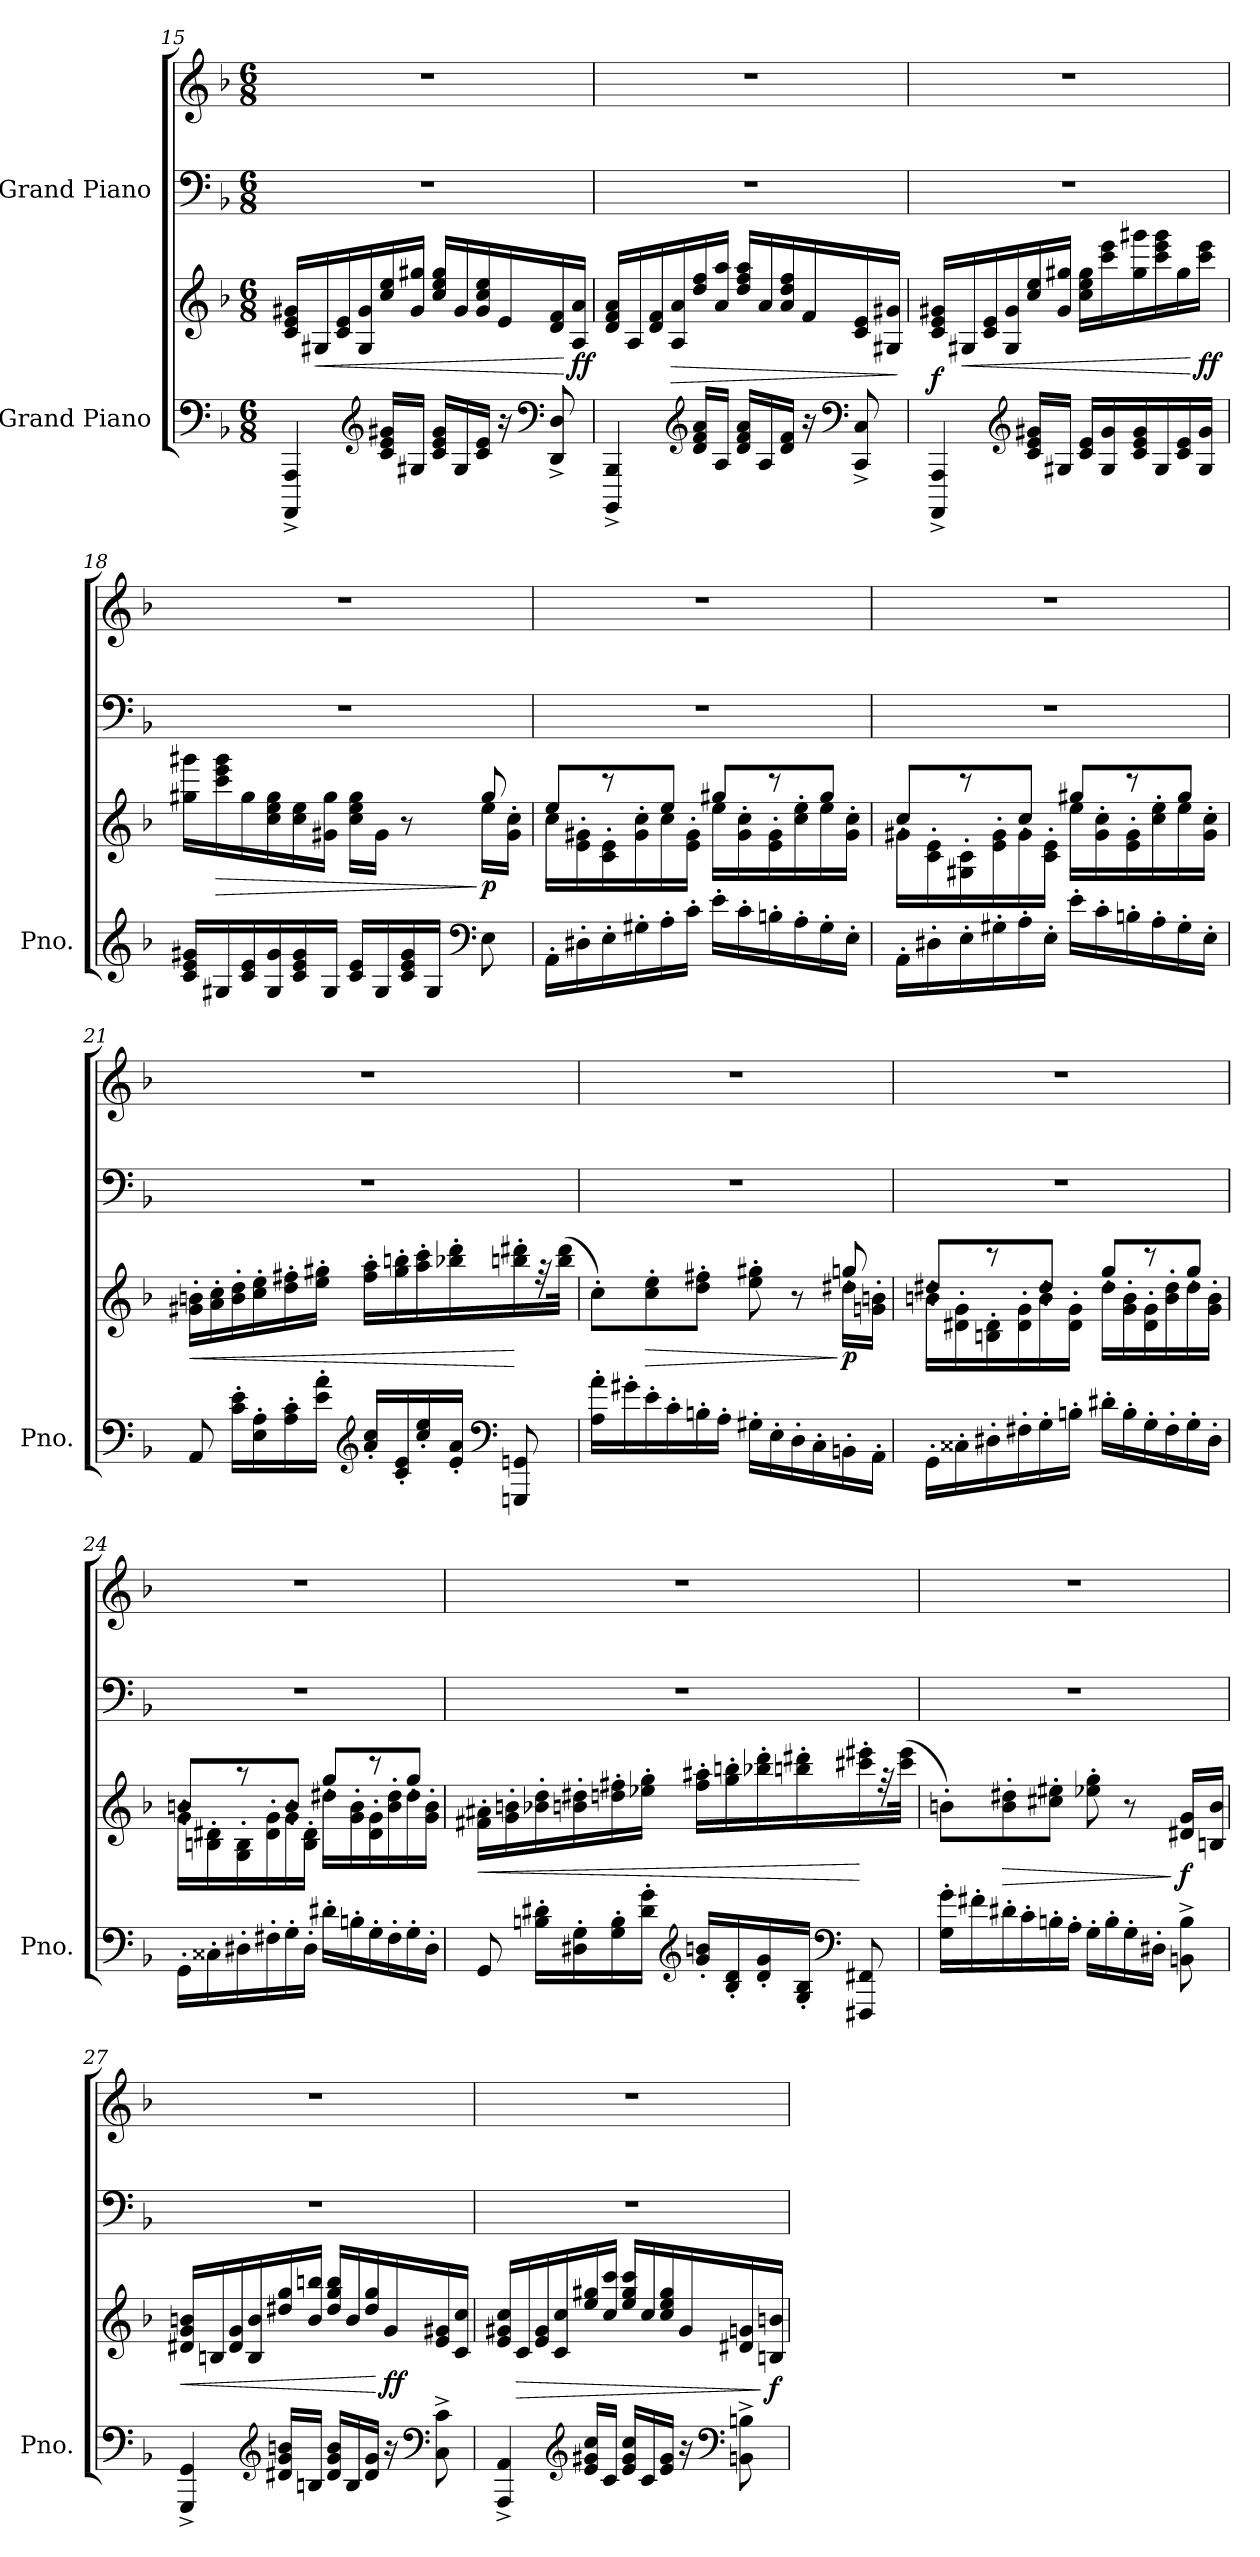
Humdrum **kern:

**kern	**kern	**dynam	**kern	**kern
*part2	*part2	*part2	*part1	*part1
*staff4	*staff3	*staff3/4	*staff2	*staff1
*I"Grand Piano	*	*	*I"Grand Piano	*
*I'Pno.	*	*	*	*
!!LO:LB:g=z
*clefF4	*clefG2	*	*clefF4	*clefG2
*k[b-]	*k[b-]	*	*k[b-]	*k[b-]
*M6/8	*M6/8	*	*M6/8	*M6/8
=15	=15	=15	=15	=15
4AAAA/^ 4AAA/^	16c/ 16e/ 16g#X/LL	.	2.r	2.r
!	!	!LO:HP:b	!	!
.	16G#X/	<	.	.
.	16c/ 16e/	.	.	.
.	16G#/ 16g#/	.	.	.
*clefG2	*	*	*	*
16c/ 16e/ 16g#X/LL	16cc/ 16ee/	.	.	.
16G#X/JJ	16g#/ 16gg#X/JJ	.	.	.
16c/ 16e/ 16g#/LL	16cc/ 16ee/ 16gg#/LL	.	.	.
16G#/	16g#/	.	.	.
16c/ 16e/JJ	16g#/ 16cc/ 16ee/	.	.	.
16r	16e/	.	.	.
*clefF4	*	*	*	*
8DD/^ 8D/^	16d/ 16f/	.	.	.
!	!	!LO:DY:n=1:b	!	!
.	16A/ 16a/JJ	[ ff	.	.
=16	=16	=16	=16	=16
4BBBB-/^ 4BBB-/^	16d/ 16f/ 16a/LL	.	2.r	2.r
.	16A/	.	.	.
.	16d/ 16f/	.	.	.
!	!	!LO:HP:b	!	!
.	16A/ 16a/	>	.	.
*clefG2	*	*	*	*
16d/ 16f/ 16a/LL	16dd/ 16ff/	.	.	.
16A/JJ	16a/ 16aa/JJ	.	.	.
16d/ 16f/ 16a/LL	16dd/ 16ff/ 16aa/LL	.	.	.
16A/	16a/	.	.	.
16d/ 16f/JJ	16a/ 16dd/ 16ff/	.	.	.
16r	16f/	.	.	.
*clefF4	*	*	*	*
8CC/^ 8C/^	16c/ 16e/	.	.	.
.	16G#X/ 16g#X/JJ	.	.	.
.	.	]	.	.
!!LO:PB:g=z
=17	=17	=17	=17	=17
!	!	!LO:DY:b	!	!
4AAAA/^ 4AAA/^	16c/ 16e/ 16g#X/LL	f	2.r	2.r
!	!	!LO:HP:b	!	!
.	16G#X/	<	.	.
.	16c/ 16e/	.	.	.
.	16G#/ 16g#/	.	.	.
*clefG2	*	*	*	*
16c/ 16e/ 16g#X/LL	16cc/ 16ee/	.	.	.
16G#X/JJ	16g#/ 16gg#X/JJ	.	.	.
16c/ 16e/LL	16cc\ 16ee\ 16gg#\LL	.	.	.
16G#/ 16g#/	16ccc\ 16eee\	.	.	.
16c/ 16e/ 16g#/	16gg#\ 16ggg#X\	.	.	.
16G#/	16ccc\ 16eee\ 16ggg#\	.	.	.
16c/ 16e/	16gg#\	.	.	.
!	!	!LO:DY:n=1:b	!	!
16G#/ 16g#/JJ	16ccc\ 16eee\JJ	[ ff	.	.
=18	=18	=18	=18	=18
*	*^	*	*	*
16c/ 16e/ 16g#X/LL	16gg#X\ 16ggg#X\LL	8ryy	.	2.r	2.r
!	!	!	!LO:HP:b	!	!
16G#X/	16ccc\ 16eee\ 16ggg#\	.	>	.	.
*	*v	*v	*	*	*
16c/ 16e/	16gg#\	.	.	.
16G#/ 16g#/	16cc\ 16ee\ 16gg#\	.	.	.
16c/ 16e/ 16g#/	16cc\ 16ee\	.	.	.
16G#/JJ	16g#X\ 16gg#\JJ	.	.	.
16c/ 16e/LL	16cc\ 16ee\ 16gg#\LL	.	.	.
16G#/	16g#\JJ	.	.	.
16c/ 16e/ 16g#/	8r	.	.	.
16G#/JJ	.	.	.	.
*clefF4	*	*	*	*
*	*^	*	*	*
!	!	!	!LO:DY:n=1:b	!	!
8E\	16ee'\LL	8gg#'/	] p	.	.
.	16g#\' 16cc\'JJ	.	.	.	.
!!LO:LB:g=z
=19	=19	=19	=19	=19	=19
16AA'\LL	16cc'\LL	8ee'/L	.	2.r	2.r
16D#X'\	16e\' 16g#X\'	.	.	.	.
16E'\	16c\' 16e\'	8rccc	.	.	.
16G#X'\	16g#\' 16cc\'	.	.	.	.
16A'\	16cc'\	8ee'/J	.	.	.
16c'\JJ	16e\' 16g#\'JJ	.	.	.	.
16e'\LL	16ee'\LL	8gg#X'/L	.	.	.
16c'\	16g#\' 16cc\'	.	.	.	.
16Bn'\	16e\' 16g#\'	8rccc	.	.	.
16A'\	16cc\' 16ee\'	.	.	.	.
16G#'\	16ee'\	8gg#'/J	.	.	.
16E'\JJ	16g#\' 16cc\'JJ	.	.	.	.
=20	=20	=20	=20	=20	=20
16AA'\LL	16g#X'\LL	8cc'/L	.	2.r	2.r
16D#X'\	16c\' 16e\'	.	.	.	.
16E'\	16G#X\' 16c\'	8rccc	.	.	.
16G#X'\	16e\' 16g#\'	.	.	.	.
16A'\	16g#'\	8cc'/J	.	.	.
16E'\JJ	16c\' 16e\'JJ	.	.	.	.
16e'\LL	16ee'\LL	8gg#X'/L	.	.	.
16c'\	16g#\' 16cc\'	.	.	.	.
16Bn'\	16e\' 16g#\'	8rccc	.	.	.
16A'\	16cc\' 16ee\'	.	.	.	.
16G#'\	16ee'\	8gg#'/J	.	.	.
16E'\JJ	16g#\' 16cc\'JJ	.	.	.	.
*	*v	*v	*	*	*
!!LO:LB:g=z
=21	=21	=21	=21	=21
!	!	!LO:HP:b	!	!
8AA/	16g#X\' 16bn\'LL	<	2.r	2.r
.	16a\' 16cc\'	.	.	.
16c\' 16e\'LL	16b\' 16dd\'	.	.	.
16E\' 16A\'	16cc\' 16ee\'	.	.	.
16A\' 16c\'	16dd\' 16ff#X\'	.	.	.
16e\' 16a\'JJ	16ee\' 16gg#X\'JJ	.	.	.
*clefG2	*	*	*	*
16a/' 16cc/'LL	16ff#\' 16aa\'LL	.	.	.
16c/' 16e/'	16gg#\' 16bbn\'	.	.	.
16cc/' 16ee/'	16aa\' 16ccc\'	.	.	.
16e/' 16a/'JJ	16bb-X\' 16ddd\'	.	.	.
*clefF4	*	*	*	*
!	!	!LO:DY:n=1:b	!	!
8GGGn/ 8GGn/	16bbn\' 16ddd#X\'	[ other-dynamics	.	.
.	32rff	.	.	.
.	(>32bb\ 32ddd#\JJk	.	.	.
!!LO:LB:g=z
=22	=22	=22	=22	=22
*	*^	*	*	*
16A\' 16a\'LL	8cc'\L)	8ryy	.	2.r	2.r
16g#X'\	.	.	.	.	.
*	*v	*v	*	*	*
!	!	!LO:HP:b	!	!
16e'\	8cc\' 8ee\'	>	.	.
16c'\	.	.	.	.
16Bn'\	8dd\' 8ff#X\'J	.	.	.
16A'\JJ	.	.	.	.
16G#X'\LL	8ee\' 8gg#X\'	.	.	.
16E'\	.	.	.	.
16D'\	8r	.	.	.
16C'\	.	.	.	.
*	*^	*	*	*
!	!	!	!LO:DY:n=1:b	!	!
16BBn'\	16dd#X'\LL	8ggn'/	] p	.	.
16AA'\JJ	16gn\' 16bn\'JJ	.	.	.	.
=23	=23	=23	=23	=23	=23
16GG'\LL	16bn'\LL	8dd#X'/L	.	2.r	2.r
16C##X'\	16d#X\' 16g\'	.	.	.	.
16D#X'\	16Bn\' 16d#\'	8rccc	.	.	.
16F#X'\	16d#\' 16g\'	.	.	.	.
16G'\	16b'\	8dd#'/J	.	.	.
16Bn'\JJ	16d#\' 16g\'JJ	.	.	.	.
16d#X'\LL	16dd#'\LL	8gg'/L	.	.	.
16B'\	16g\' 16b\'	.	.	.	.
16G'\	16d#\' 16g\'	8rccc	.	.	.
16F#'\	16b\' 16dd#\'	.	.	.	.
16G'\	16dd#'\	8gg'/J	.	.	.
16D#'\JJ	16g\' 16b\'JJ	.	.	.	.
!!LO:PB:g=z
=24	=24	=24	=24	=24	=24
16GG'\LL	16g'\LL	8bn'/L	.	2.r	2.r
16C##X'\	16Bn\' 16d#X\'	.	.	.	.
16D#X'\	16G\' 16B\'	8raa	.	.	.
16F#X'\	16d#\' 16g\'	.	.	.	.
16G'\	16g'\	8b'/J	.	.	.
16D#'\JJ	16B\' 16d#\'JJ	.	.	.	.
16d#X'\LL	16dd#X'\LL	8gg'/L	.	.	.
16Bn'\	16g\' 16b\'	.	.	.	.
16G'\	16d#\' 16g\'	8rccc	.	.	.
16F#'\	16b\' 16dd#\'	.	.	.	.
16G'\	16dd#'\	8gg'/J	.	.	.
16D#'\JJ	16g\' 16b\'JJ	.	.	.	.
*	*v	*v	*	*	*
!!LO:LB:g=z
=25	=25	=25	=25	=25
!	!	!LO:HP:b	!	!
8GG/	16f#X\' 16a#X\'LL	<	2.r	2.r
.	16g\' 16bn\'	.	.	.
16Bn\' 16d#X\'LL	16b-X\' 16dd\'	.	.	.
16D#X\' 16G\'	16bn\' 16dd#X\'	.	.	.
16G\' 16B\'	16ddn\' 16ff#X\'	.	.	.
16d#\' 16g\'JJ	16ee-X\' 16gg\'JJ	.	.	.
*clefG2	*	*	*	*
16g/' 16bn/'LL	16ff#\' 16aa#X\'LL	.	.	.
16B/' 16d#/'	16gg\' 16bbn\'	.	.	.
16d#/' 16g/'	16bb-X\' 16ddd\'	.	.	.
16G/' 16B/'JJ	16bbn\' 16ddd#X\'	.	.	.
*clefF4	*	*	*	*
!	!	!LO:DY:n=1:b	!	!
8FFF#X/ 8FF#X/	16ccc#X\' 16eee#X\'	[ other-dynamics	.	.
.	32rff	.	.	.
.	(>32ccc#\ 32eee#\JJk	.	.	.
!!LO:LB:g=z
=26	=26	=26	=26	=26
16G\' 16g\'LL	8bn'\L)	.	2.r	2.r
16f#X'\	.	.	.	.
!	!	!LO:HP:b	!	!
16d#X'\	8b\' 8dd#X\'	>	.	.
16c'\	.	.	.	.
16Bn'\	8cc#X\' 8ee#X\'J	.	.	.
16A'\JJ	.	.	.	.
16G'\LL	8ee-X\' 8gg\'	.	.	.
16B'\	.	.	.	.
16G'\	8r	.	.	.
16D#X'\JJ	.	.	.	.
!	!	!LO:DY:n=1:b	!	!
8BBn\^ 8B\^	16d#X/ 16g/LL	] f	.	.
.	16Bn/ 16b/JJ	.	.	.
=27	=27	=27	=27	=27
!	!	!LO:HP:b	!	!
4GGG/^ 4GG/^	16d#X/ 16g/ 16bn/LL	<	2.r	2.r
.	16Bn/	.	.	.
.	16d#/ 16g/	.	.	.
.	16B/ 16b/	.	.	.
*clefG2	*	*	*	*
16d#X/ 16g/ 16bn/LL	16dd#X/ 16gg/	.	.	.
16Bn/JJ	16b/ 16bbn/JJ	.	.	.
16d#/ 16g/ 16b/LL	16dd#/ 16gg/ 16bb/LL	.	.	.
16B/	16b/	.	.	.
16d#/ 16g/JJ	16dd#/ 16gg/	.	.	.
!	!	!LO:DY:n=1:b	!	!
16r	16g/	[ ff	.	.
*clefF4	*	*	*	*
8C\^ 8c\^	16e/ 16g#X/	.	.	.
.	16c/ 16cc/JJ	.	.	.
!!LO:LB:g=z
=28	=28	=28	=28	=28
4AAA/^ 4AA/^	16e/ 16g#X/ 16cc/LL	.	2.r	2.r
!	!	!LO:HP:b	!	!
.	16c/	>	.	.
.	16e/ 16g#/	.	.	.
.	16c/ 16cc/	.	.	.
*clefG2	*	*	*	*
16e/ 16g#X/ 16cc/LL	16ee/ 16gg#X/	.	.	.
16c/JJ	16cc/ 16ccc/JJ	.	.	.
16e/ 16g#/ 16cc/LL	16ee/ 16gg#/ 16ccc/LL	.	.	.
16c/	16cc/	.	.	.
16e/ 16g#/JJ	16cc/ 16ee/ 16gg#/	.	.	.
16r	16g#/	.	.	.
*clefF4	*	*	*	*
8BBn\^ 8Bn\^	16d#X/ 16gn/	.	.	.
!	!	!LO:DY:n=1:b	!	!
.	16Bn/ 16bn/JJ	] f	.	.
=	=	=	=	=
*-	*-	*-	*-	*-
